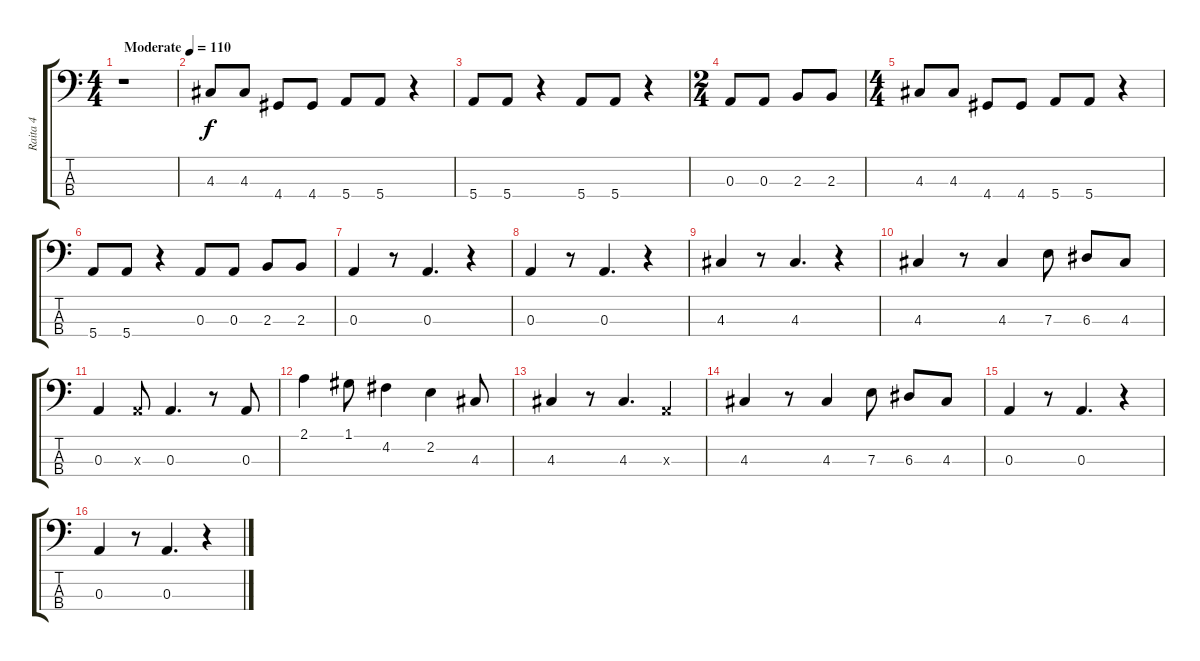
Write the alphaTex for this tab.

\track ("Raita 4" "Raita 4") {instrument electricbasspick}
\staff {score tabs}
\tuning (G2 D2 A1 E1) {hide}
\ts (4 4)
\tempo (110 "Moderate")
\clef f4
\ks c
r.1{dy f instrument electricbasspick} |
4.3.8 4.3.8 4.4.8 4.4.8 5.4.8 5.4.8 r.4 |
5.4.8 5.4.8 r.4 5.4.8 5.4.8 r.4 |
\ts (2 4)
0.3.8 0.3.8 2.3.8 2.3.8 |
\ts (4 4)
4.3.8 4.3.8 4.4.8 4.4.8 5.4.8 5.4.8 r.4 |
5.4.8 5.4.8 r.4 0.3.8 0.3.8 2.3.8 2.3.8 |
0.3.4 r.8 0.3.4{d} r.4 |
0.3.4 r.8 0.3.4{d} r.4 |
4.3.4 r.8 4.3.4{d} r.4 |
4.3.4 r.8 4.3.4 7.3.8 6.3.8 4.3.8 |
0.3.4 0.3{x}.8 0.3.4{d} r.8 0.3.8 |
2.1.4 1.1.8 4.2.4 2.2.4 4.3.8 |
4.3.4 r.8 4.3.4{d} 0.3{x}.4 |
4.3.4 r.8 4.3.4 7.3.8 6.3.8 4.3.8 |
0.3.4 r.8 0.3.4{d} r.4 |
0.3.4 r.8 0.3.4{d} r.4
